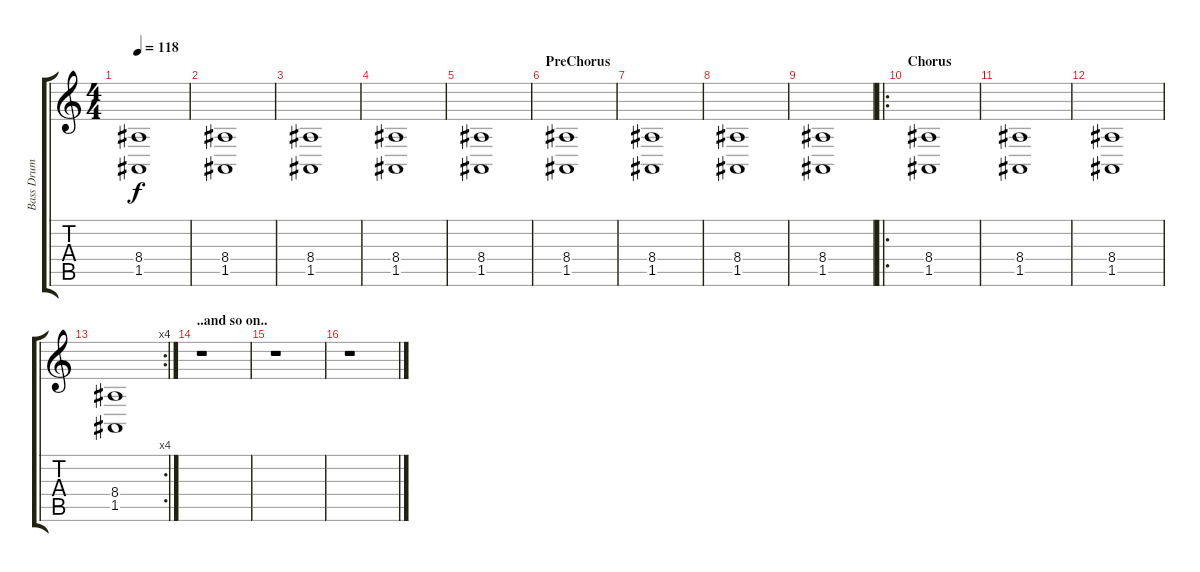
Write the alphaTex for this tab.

\track ("Bass Drum" "Bass Drum") {instrument melodictom}
\staff {score tabs}
\tuning (E4 B3 G3 D3 A2 E2) {hide}
\ts (4 4)
\tempo 118
\clef g2
\ks c
(8.4 1.5).1{dy f} |
(8.4 1.5).1 |
(8.4 1.5).1 |
(8.4 1.5).1 |
(8.4 1.5).1 |
\section ("" "PreChorus")
(8.4 1.5).1 |
(8.4 1.5).1 |
(8.4 1.5).1 |
(8.4 1.5).1 |
\ro
\section ("" "Chorus")
(8.4 1.5).1 |
(8.4 1.5).1 |
(8.4 1.5).1 |
\rc 4
(8.4 1.5).1 |
\section ("" "..and so on..")
r.1 |
r.1 |
r.1
